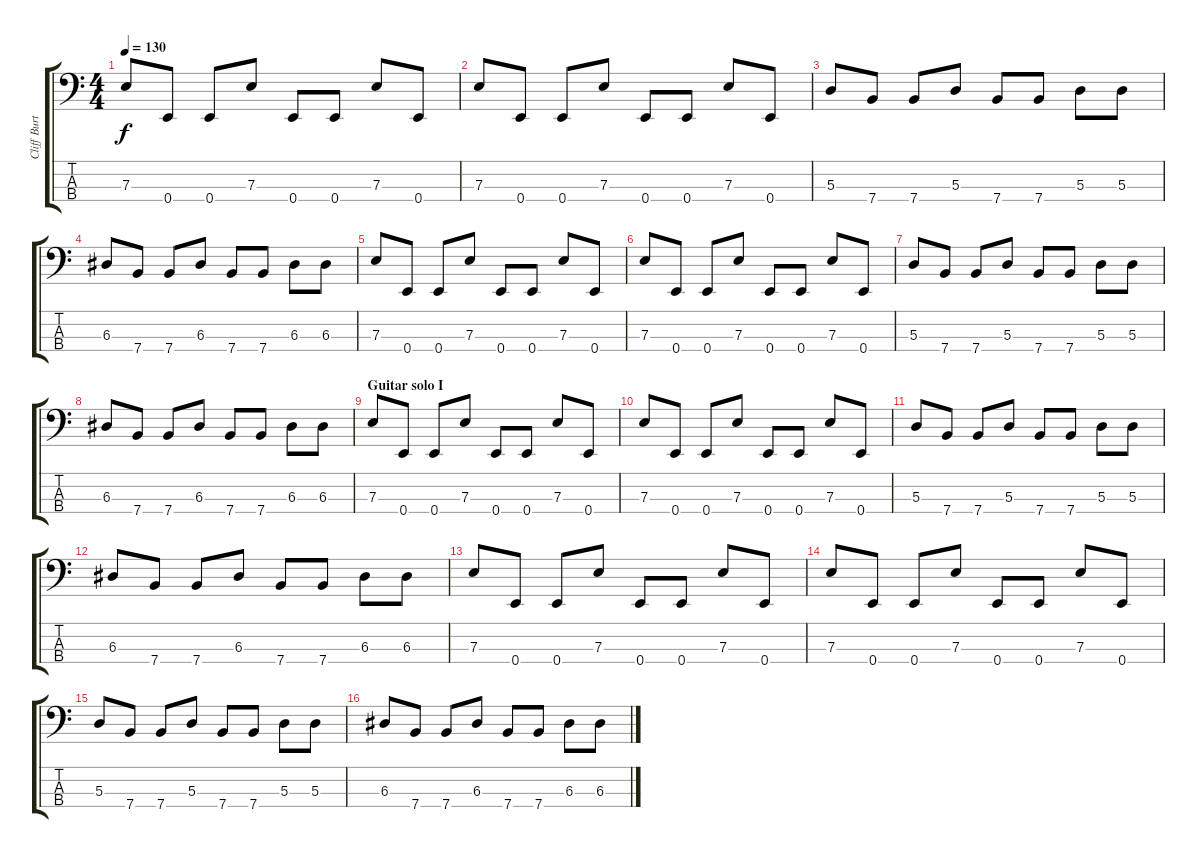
\track ("Cliff Burton (Bass)" "Cliff Burt") {instrument electricbassfinger}
\staff {score tabs}
\tuning (G2 D2 A1 E1) {hide}
\ts (4 4)
\tempo 130
\clef f4
\ks c
7.3.8{dy f} 0.4.8 0.4.8 7.3.8 0.4.8 0.4.8 7.3.8 0.4.8 |
7.3.8 0.4.8 0.4.8 7.3.8 0.4.8 0.4.8 7.3.8 0.4.8 |
5.3.8 7.4.8 7.4.8 5.3.8 7.4.8 7.4.8 5.3.8 5.3.8 |
6.3.8 7.4.8 7.4.8 6.3.8 7.4.8 7.4.8 6.3.8 6.3.8 |
7.3.8 0.4.8 0.4.8 7.3.8 0.4.8 0.4.8 7.3.8 0.4.8 |
7.3.8 0.4.8 0.4.8 7.3.8 0.4.8 0.4.8 7.3.8 0.4.8 |
5.3.8 7.4.8 7.4.8 5.3.8 7.4.8 7.4.8 5.3.8 5.3.8 |
6.3.8 7.4.8 7.4.8 6.3.8 7.4.8 7.4.8 6.3.8 6.3.8 |
\section ("" "Guitar solo I")
7.3.8 0.4.8 0.4.8 7.3.8 0.4.8 0.4.8 7.3.8 0.4.8 |
7.3.8 0.4.8 0.4.8 7.3.8 0.4.8 0.4.8 7.3.8 0.4.8 |
5.3.8 7.4.8 7.4.8 5.3.8 7.4.8 7.4.8 5.3.8 5.3.8 |
6.3.8 7.4.8 7.4.8 6.3.8 7.4.8 7.4.8 6.3.8 6.3.8 |
7.3.8 0.4.8 0.4.8 7.3.8 0.4.8 0.4.8 7.3.8 0.4.8 |
7.3.8 0.4.8 0.4.8 7.3.8 0.4.8 0.4.8 7.3.8 0.4.8 |
5.3.8 7.4.8 7.4.8 5.3.8 7.4.8 7.4.8 5.3.8 5.3.8 |
6.3.8 7.4.8 7.4.8 6.3.8 7.4.8 7.4.8 6.3.8 6.3.8
